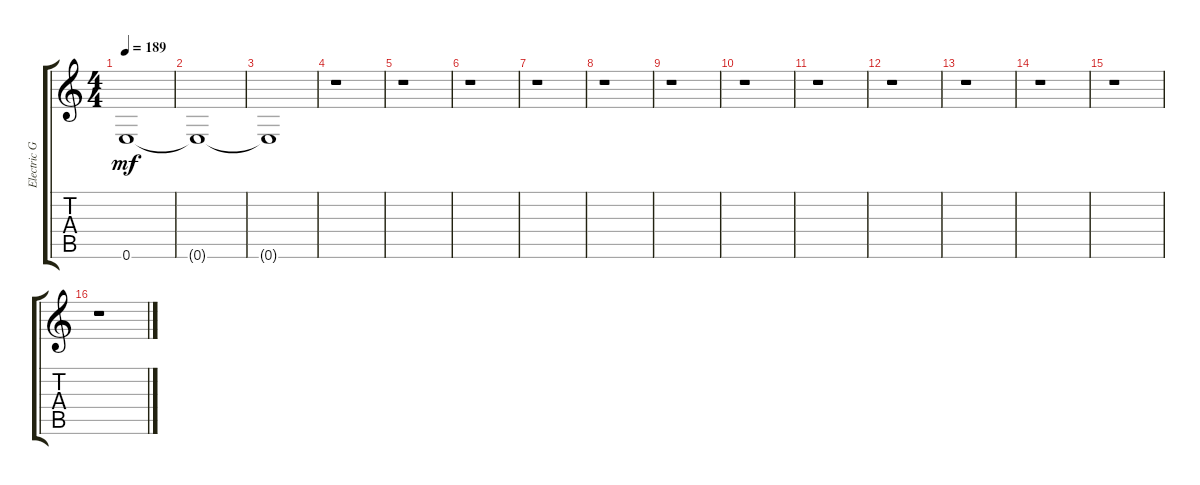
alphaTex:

\track ("Electric Guitar Left" "Electric G") {instrument distortionguitar}
\staff {score tabs}
\tuning (E4 B3 G3 D3 A2 E2) {hide}
\ts (4 4)
\tempo 189
\clef g2
\ks c
0.6{t}.1{dy mf} |
0.6{t}.1 |
0.6{t}.1 |
r.1{volume 0} |
r.1 |
r.1 |
r.1 |
r.1 |
r.1 |
r.1 |
r.1 |
r.1 |
r.1 |
r.1 |
r.1 |
r.1
